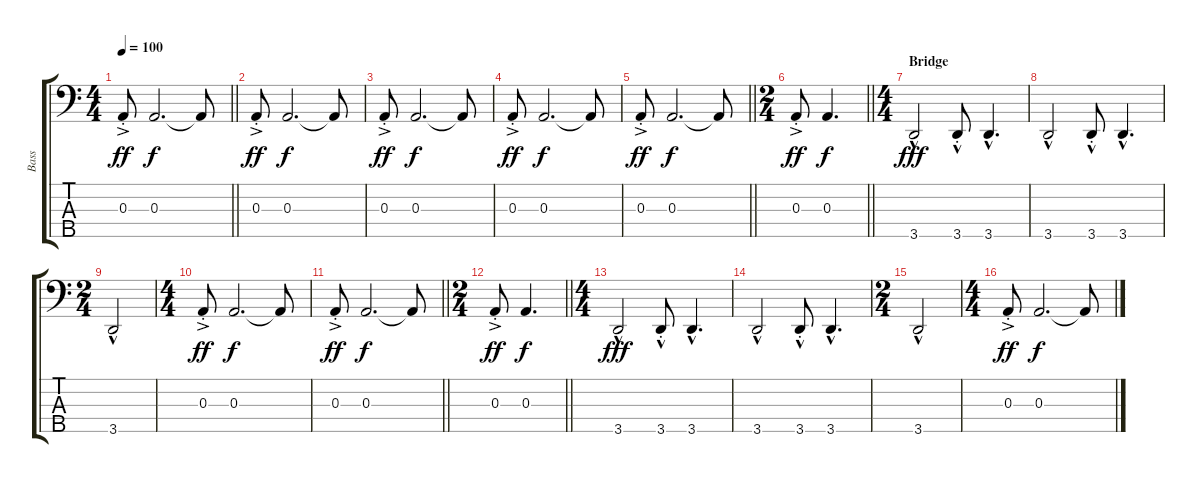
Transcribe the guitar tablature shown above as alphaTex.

\track ("Bass" "Bass") {instrument electricbassfinger}
\staff {score tabs}
\tuning (G2 D2 A1 E1 B0) {hide}
\ts (4 4)
\tempo 100
\clef f4
\barLineRight lightlight
\ks c
0.3{ac st}.8{dy ff} 0.3.2{d dy f} 0.3{t}.8 |
0.3{ac st}.8{dy ff} 0.3.2{d dy f} 0.3{t}.8 |
0.3{ac st}.8{dy ff} 0.3.2{d dy f} 0.3{t}.8 |
0.3{ac st}.8{dy ff} 0.3.2{d dy f} 0.3{t}.8 |
\barLineRight lightlight
0.3{ac st}.8{dy ff} 0.3.2{d dy f} 0.3{t}.8 |
\ts (2 4)
\barLineRight lightlight
0.3{ac st}.8{dy ff} 0.3.4{d dy f} |
\ts (4 4)
\section ("" "Bridge")
3.5{hac}.2{dy fff} 3.5{hac st}.8 3.5{hac}.4{d} |
3.5{hac}.2 3.5{hac st}.8 3.5{hac}.4{d} |
\ts (2 4)
3.5{hac}.2 |
\ts (4 4)
0.3{ac st}.8{dy ff} 0.3.2{d dy f} 0.3{t}.8 |
\barLineRight lightlight
0.3{ac st}.8{dy ff} 0.3.2{d dy f} 0.3{t}.8 |
\ts (2 4)
\barLineRight lightlight
0.3{ac st}.8{dy ff} 0.3.4{d dy f} |
\ts (4 4)
3.5{hac}.2{dy fff} 3.5{hac st}.8 3.5{hac}.4{d} |
3.5{hac}.2 3.5{hac st}.8 3.5{hac}.4{d} |
\ts (2 4)
3.5{hac}.2 |
\ts (4 4)
0.3{ac st}.8{dy ff} 0.3.2{d dy f} 0.3{t}.8
